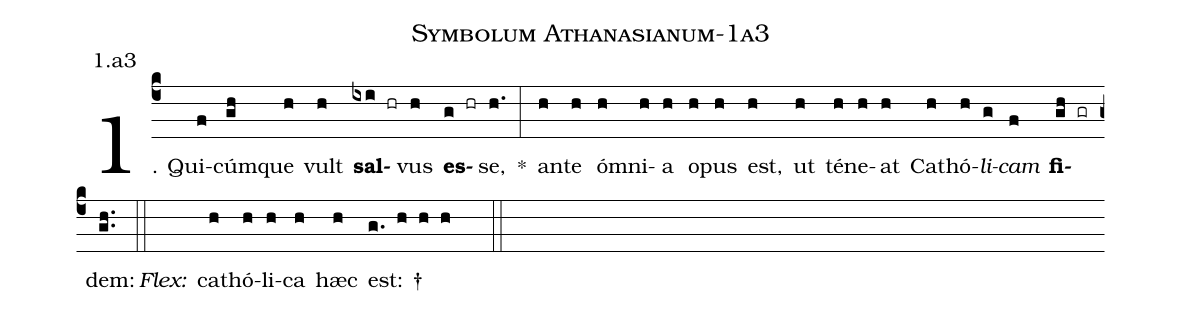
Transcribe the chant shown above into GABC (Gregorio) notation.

name: Symbolum Athanasianum-1a3;
annotation: 1.a3;
%%
(c4)1. Qui(f)cúm(gh)que(h) vult(h) <b>sal</b>(ixi hr)vus(h) <b>es</b>(g hr)se,(h.) *(:) an(h)te(h) óm(h)ni(h)a(h) o(h)pus(h) est,(h) ut(h) té(h)ne(h)at(h) Ca(h)thó(h)<i>li</i>(g)<i>cam</i>(f) <b>fi</b>(gh gr)dem:(gh..) (::)
<i>Flex:</i>()  ca(h)thó(h)li(h)ca(h) hæc(h) est: †(g. h h h  ::)
